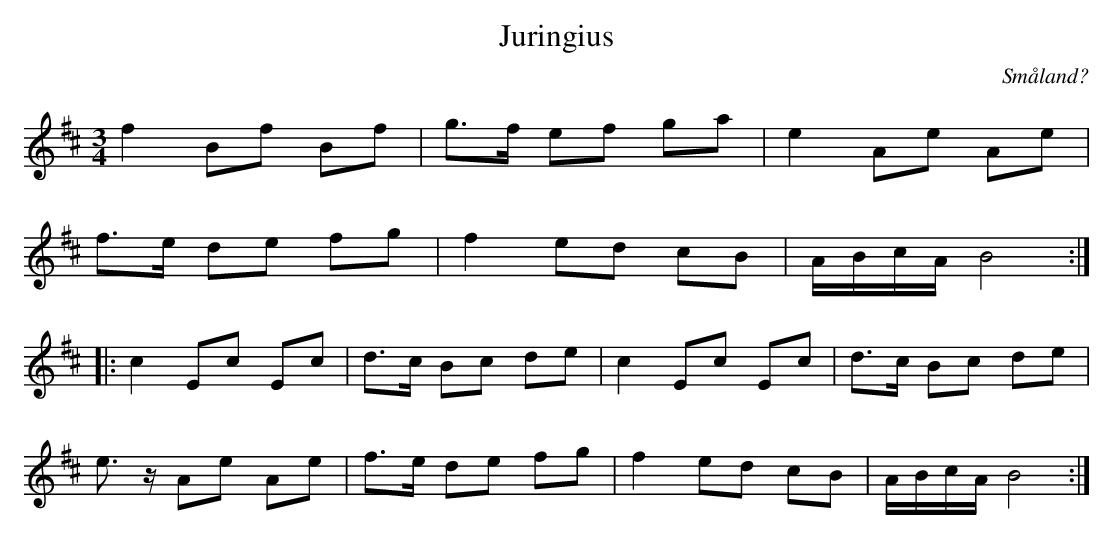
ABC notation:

X:1
T:Juringius
O:Småland?
M:3/4
L:1/8
K:Bm
f2 Bf Bf|g>f ef ga|e2 Ae Ae|
f>e de fg|f2 ed cB|A/B/c/A/ B4::
c2 Ec Ec|d>c Bc de|c2 Ec Ec|d>c Bc de|
e3/2z/ Ae Ae|f>e de fg|f2 ed cB|A/B/c/A/ B4:|
